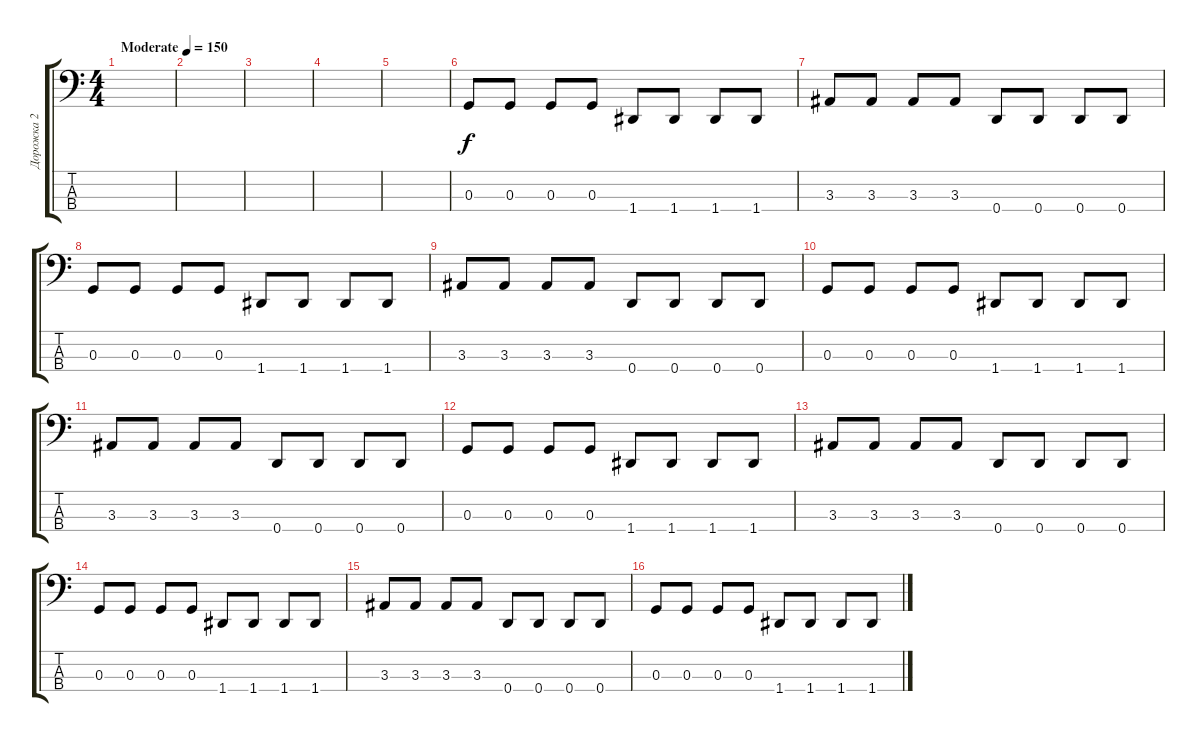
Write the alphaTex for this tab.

\track ("Дорожка 2" "Дорожка 2") {instrument acousticguitarnylon}
\staff {score tabs}
\tuning (F2 C2 G1 D1) {hide}
\ts (4 4)
\tempo (150 "Moderate")
\clef f4
\ks c
|
|
|
|
|
0.3.8 0.3.8 0.3.8 0.3.8 1.4.8 1.4.8 1.4.8 1.4.8 |
3.3.8 3.3.8 3.3.8 3.3.8 0.4.8 0.4.8 0.4.8 0.4.8 |
0.3.8 0.3.8 0.3.8 0.3.8 1.4.8 1.4.8 1.4.8 1.4.8 |
3.3.8 3.3.8 3.3.8 3.3.8 0.4.8 0.4.8 0.4.8 0.4.8 |
0.3.8 0.3.8 0.3.8 0.3.8 1.4.8 1.4.8 1.4.8 1.4.8 |
3.3.8 3.3.8 3.3.8 3.3.8 0.4.8 0.4.8 0.4.8 0.4.8 |
0.3.8 0.3.8 0.3.8 0.3.8 1.4.8 1.4.8 1.4.8 1.4.8 |
3.3.8 3.3.8 3.3.8 3.3.8 0.4.8 0.4.8 0.4.8 0.4.8 |
0.3.8 0.3.8 0.3.8 0.3.8 1.4.8 1.4.8 1.4.8 1.4.8 |
3.3.8 3.3.8 3.3.8 3.3.8 0.4.8 0.4.8 0.4.8 0.4.8 |
0.3.8 0.3.8 0.3.8 0.3.8 1.4.8 1.4.8 1.4.8 1.4.8
